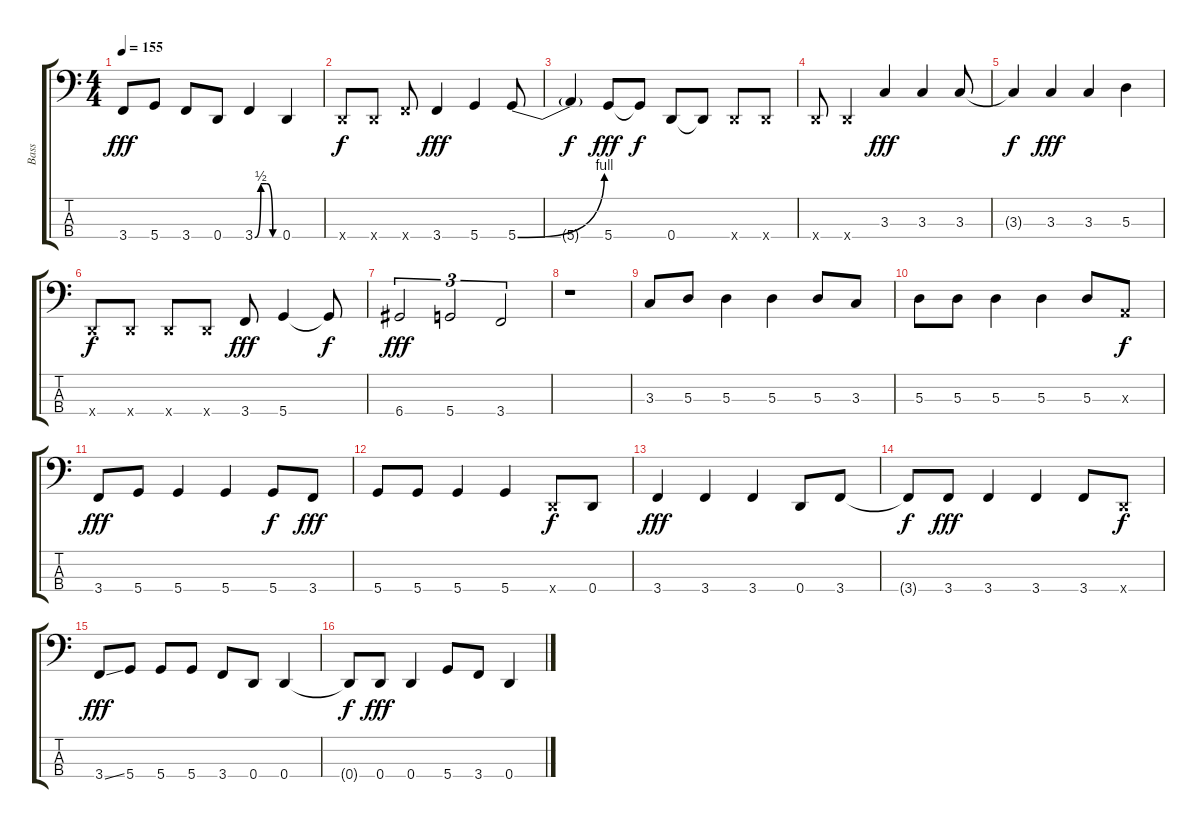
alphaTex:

\track ("Bass" "Bass") {instrument acousticguitarsteel}
\staff {score tabs}
\tuning (G2 D2 A1 D1) {hide}
\ts (4 4)
\tempo 155
\clef f4
\ks c
3.4.8{dy fff} 5.4.8 3.4.8 0.4.8 3.4{be (custom 0 0 15 2 30 2 45 0 60 0)}.4 0.4.4 |
0.4{x}.8{dy f} 0.4{x}.8 3.4{x}.8 3.4.4{dy fff} 5.4.4 5.4{be (bend 0 0 60 4)}.8 |
5.4{t}.4{dy f} 5.4.8{dy fff} 5.4{t}.8{dy f} 0.4.8 0.4{t}.8 0.4{x}.8 0.4{x}.8 |
0.4{x}.8 0.4{x}.4 3.3.4{dy fff} 3.3.4 3.3.8 |
3.3{t}.4{dy f} 3.3.4{dy fff} 3.3.4 5.3.4 |
0.4{x}.8{dy f} 0.4{x}.8 0.4{x}.8 0.4{x}.8 3.4.8{dy fff} 5.4.4 5.4{t}.8{dy f} |
6.4.2{tu (3 2) dy fff} 5.4.2{tu (3 2)} 3.4.2{tu (3 2)} |
r.1 |
3.3.8 5.3.8 5.3.4 5.3.4 5.3.8 3.3.8 |
5.3.8 5.3.8 5.3.4 5.3.4 5.3.8 0.3{x}.8{dy f} |
3.4.8{dy fff} 5.4.8 5.4.4 5.4.4 5.4.8{dy f} 3.4.8{dy fff} |
5.4.8 5.4.8 5.4.4 5.4.4 0.4{x}.8{dy f} 0.4.8 |
3.4.4{dy fff} 3.4.4 3.4.4 0.4.8 3.4.8 |
3.4{t}.8{dy f} 3.4.8{dy fff} 3.4.4 3.4.4 3.4.8 0.4{x}.8{dy f} |
3.4{ss}.8{dy fff} 5.4.8 5.4.8 5.4.8 3.4.8 0.4.8 0.4.4 |
0.4{t}.8{dy f} 0.4.8{dy fff} 0.4.4 5.4.8 3.4.8 0.4.4
